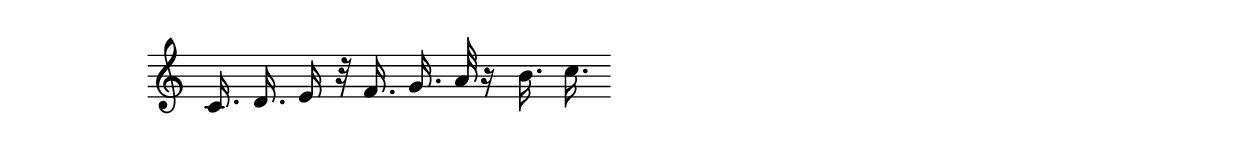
#(ly:set-option 'midi-extension "mid")
\version "2.12.3"
\include "english.ly"
\header{


}
%{
                       .
S--R--G- -m--P--D --N--S--

%}
melody = {
\once \override Staff.TimeSignature #'stencil = ##f
\clef treble
\key c \major
\autoBeamOn
\cadenzaOn


 c'16. d'16. e'16 r32 f'16. g'16. a'32 r16 b'16. c''16.\break

}


text = \lyricmode {
        
}

\score{

<<
\new Voice = "one" {
\melody
}
\new Lyrics \lyricsto "one" \text
>>
\layout {
\context {
\Score
\remove "Bar_number_engraver"
}
}
\midi {
\context {
\Score
tempoWholesPerMinute = #(ly:make-moment 200 4)
}
}
}